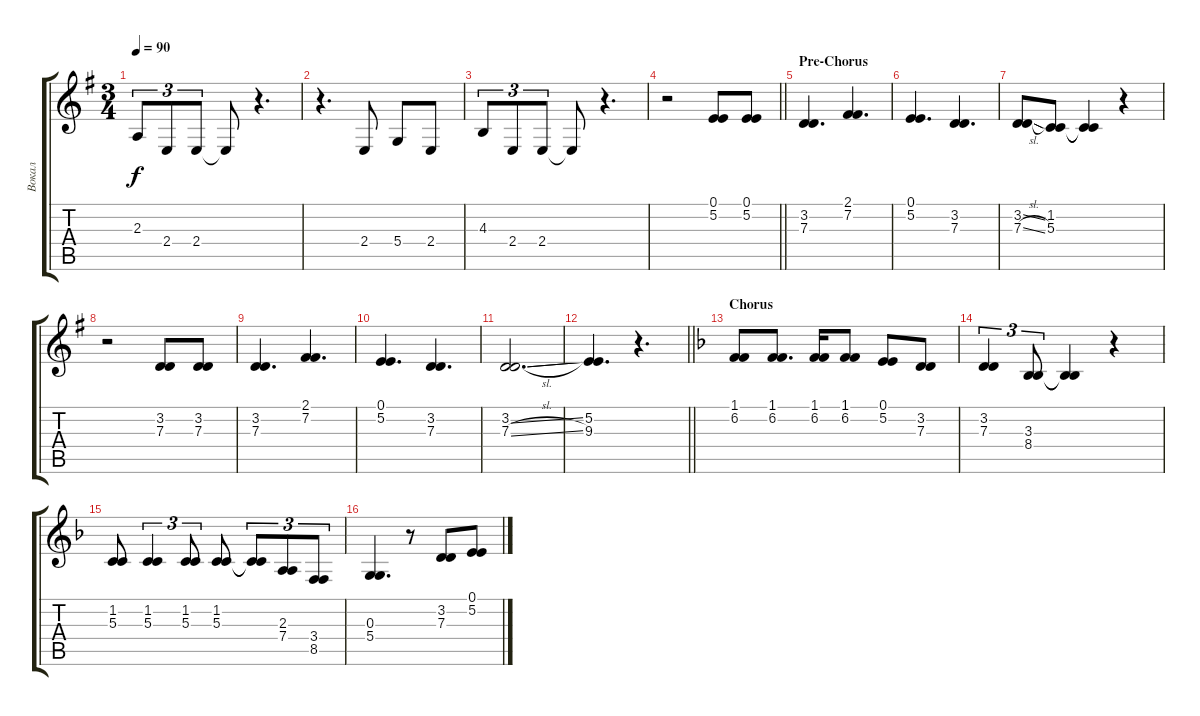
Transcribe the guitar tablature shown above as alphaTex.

\track ("Вокал" "Вокал") {instrument trumpet}
\staff {score tabs}
\tuning (E4 B3 G3 D3 A2 E2) {hide}
\ts (3 4)
\tempo 90
\clef g2
\ks eminor
2.3.8{tu (3 2) dy f} 2.4.8{tu (3 2)} 2.4.8{tu (3 2)} 2.4{t}.8 r.4{d} |
r.4{d} 2.4.8 5.4.8 2.4.8 |
4.3.8{tu (3 2)} 2.4.8{tu (3 2)} 2.4.8{tu (3 2)} 2.4{t}.8 r.4{d} |
\barLineRight lightlight
r.2 (0.1 5.2).8 (0.1 5.2).8 |
\section ("" "Pre-Chorus")
(3.2 7.3).4{d} (2.1 7.2).4{d} |
(0.1 5.2).4{d} (3.2 7.3).4{d} |
(3.2{sl} 7.3{sl}).8 (1.2 5.3).8 (1.2{t} 5.3{t}).4 r.4 |
r.2 (3.2 7.3).8 (3.2 7.3).8 |
(3.2 7.3).4{d} (2.1 7.2).4{d} |
(0.1 5.2).4{d} (3.2 7.3).4{d} |
(3.2{sl} 7.3{sl}).2{d} |
\barLineRight lightlight
(5.2 9.3).4{d} r.4{d} |
\section ("" "Chorus")
\ks dminor
(1.1 6.2).8 (1.1 6.2).8{d} (1.1 6.2).16 (1.1 6.2).8 (0.1 5.2).8 (3.2 7.3).8 |
(3.2 7.3).4{tu (3 2)} (3.3 8.4).8{tu (3 2)} (3.3{t} 8.4{t}).4 r.4 |
(1.2 5.3).8 (1.2 5.3).4{tu (3 2)} (1.2 5.3).8{tu (3 2)} (1.2 5.3).8 (1.2{t} 5.3{t}).8{tu (3 2)} (2.3 7.4).8{tu (3 2)} (3.4 8.5).8{tu (3 2)} |
(0.3 5.4).4{d} r.8 (3.2 7.3).8 (0.1 5.2).8
